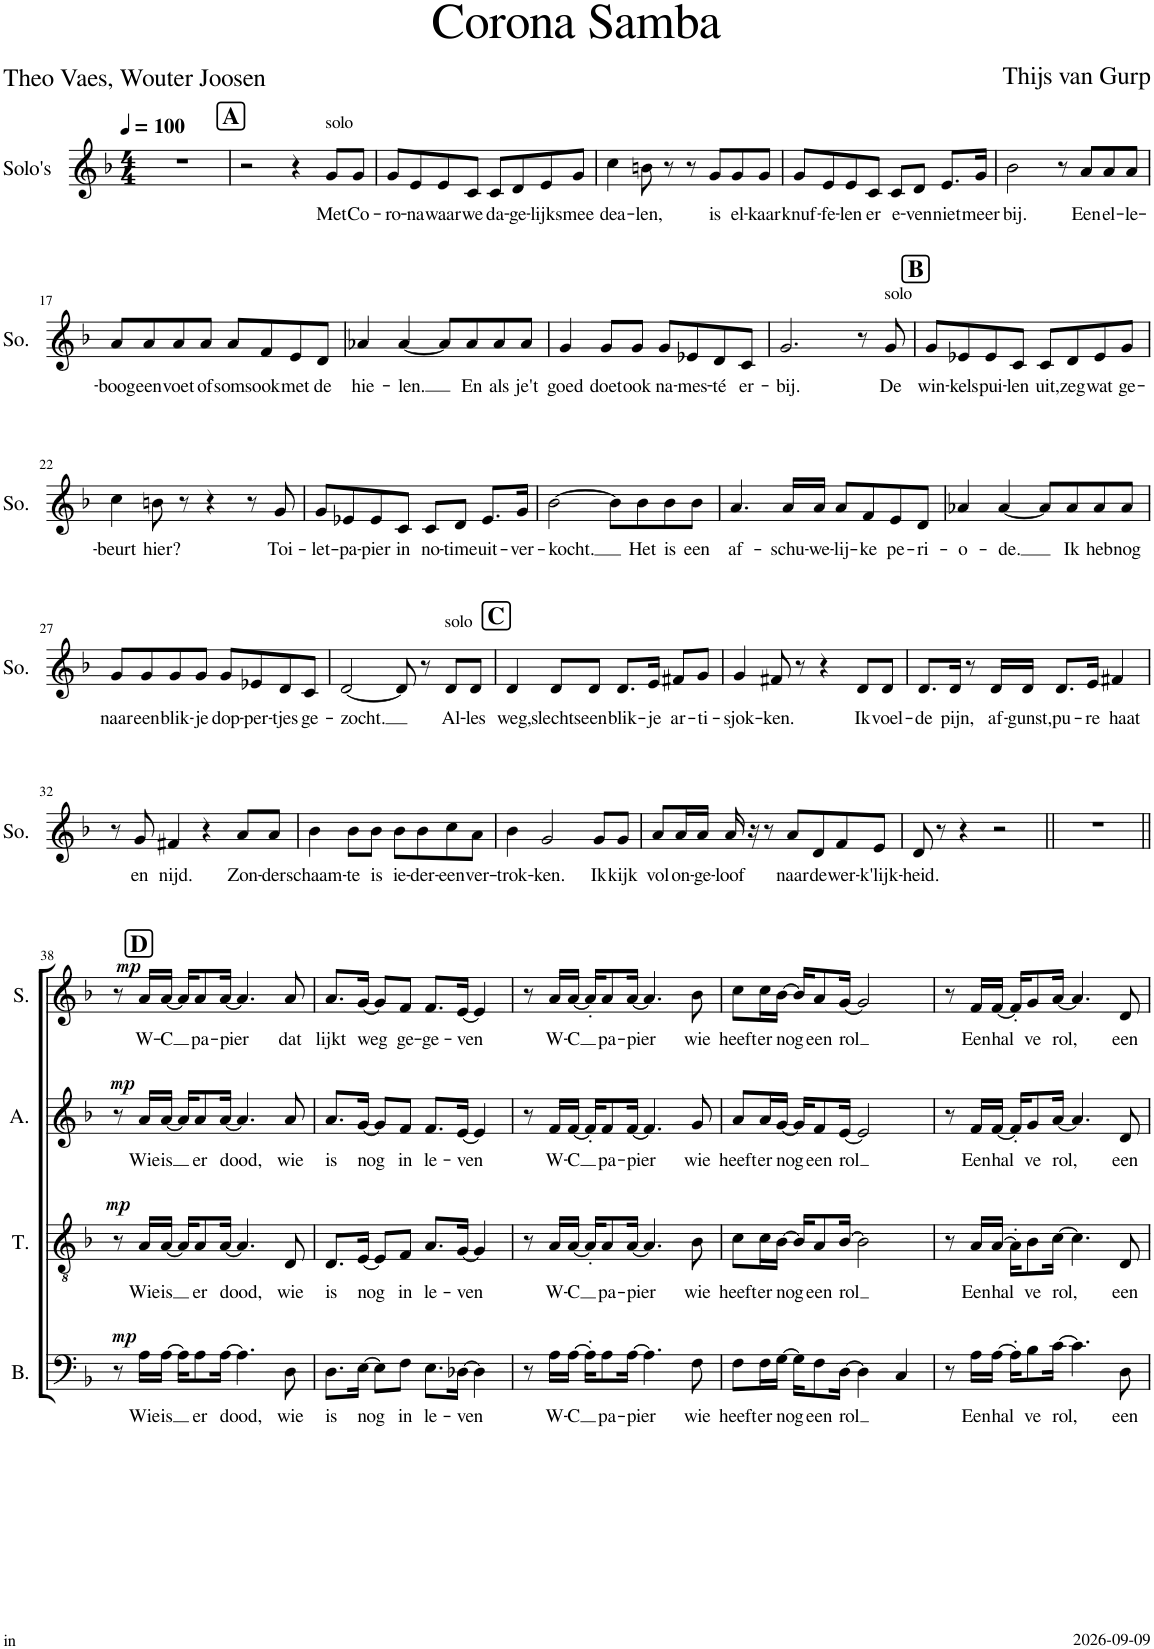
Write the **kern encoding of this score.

**kern	**text	**dynam	**kern	**text	**dynam	**kern	**text	**dynam	**kern	**text	**dynam	**kern	**text
*part5	*part5	*part5	*part4	*part4	*part4	*part3	*part3	*part3	*part2	*part2	*part2	*part1	*part1
*staff5	*staff5	*staff5	*staff4	*staff4	*staff4	*staff3	*staff3	*staff3	*staff2	*staff2	*staff2	*staff1	*staff1
*I"Bas	*	*	*I"Tenor	*	*	*I"Alt	*	*	*I"Sopraan	*	*	*I"Solo's	*
*I'B.	*	*	*I'T.	*	*	*I'A.	*	*	*I'S.	*	*	*I'So.	*
*stria5	*	*	*stria5	*	*	*stria5	*	*	*stria5	*	*	*	*
*clefF4	*	*	*clefGv2	*	*	*clefG2	*	*	*clefG2	*	*	*clefG2	*
*Trd5c9	*	*	*Trd5c9	*	*	*Trd5c9	*	*	*Trd5c9	*	*	*Trd5c9	*
*k[b-]	*	*	*k[b-]	*	*	*k[b-]	*	*	*k[b-]	*	*	*k[b-]	*
*M4/4	*	*	*M4/4	*	*	*M4/4	*	*	*M4/4	*	*	*M4/4	*
*MM100	*	*	*MM100	*	*	*MM100	*	*	*MM100	*	*	*MM100	*
=11	=11	=11	=11	=11	=11	=11	=11	=11	=11	=11	=11	=11	=11
1r	.	.	1r	.	.	1r	.	.	1r	.	.	1r	.
!!LO:REH:place=s1:a:B:cj:fs=14:t=A
=12	=12	=12	=12	=12	=12	=12	=12	=12	=12	=12	=12	=12	=12
1r	.	.	1r	.	.	1r	.	.	1r	.	.	2r	.
.	.	.	.	.	.	.	.	.	.	.	.	4r	.
!	!	!	!	!	!	!	!	!	!	!	!	!LO:TX:a:t=solo	!
!	!	!	!	!	!	!	!	!	!	!	!	!	!LO:LY:b
.	.	.	.	.	.	.	.	.	.	.	.	8g/L	Met
!	!	!	!	!	!	!	!	!	!	!	!	!	!LO:LY:b
.	.	.	.	.	.	.	.	.	.	.	.	8g/J	-Co-
=13	=13	=13	=13	=13	=13	=13	=13	=13	=13	=13	=13	=13	=13
!	!	!	!	!	!	!	!	!	!	!	!	!	!LO:LY:b
1r	.	.	1r	.	.	1r	.	.	1r	.	.	8g/L	-ro-
!	!	!	!	!	!	!	!	!	!	!	!	!	!LO:LY:b
.	.	.	.	.	.	.	.	.	.	.	.	8e/	-na
!	!	!	!	!	!	!	!	!	!	!	!	!	!LO:LY:b
.	.	.	.	.	.	.	.	.	.	.	.	8e/	waar
!	!	!	!	!	!	!	!	!	!	!	!	!	!LO:LY:b
.	.	.	.	.	.	.	.	.	.	.	.	8c/J	we
!	!	!	!	!	!	!	!	!	!	!	!	!	!LO:LY:b
.	.	.	.	.	.	.	.	.	.	.	.	8c/L	da-
!	!	!	!	!	!	!	!	!	!	!	!	!	!LO:LY:b
.	.	.	.	.	.	.	.	.	.	.	.	8d/	-ge-
!	!	!	!	!	!	!	!	!	!	!	!	!	!LO:LY:b
.	.	.	.	.	.	.	.	.	.	.	.	8e/	-lijks
!	!	!	!	!	!	!	!	!	!	!	!	!	!LO:LY:b
.	.	.	.	.	.	.	.	.	.	.	.	8g/J	mee
=14	=14	=14	=14	=14	=14	=14	=14	=14	=14	=14	=14	=14	=14
!	!	!	!	!	!	!	!	!	!	!	!	!	!LO:LY:b
1r	.	.	1r	.	.	1r	.	.	1r	.	.	4cc\	dea-
!	!	!	!	!	!	!	!	!	!	!	!	!	!LO:LY:b
.	.	.	.	.	.	.	.	.	.	.	.	8bn\	-len,
.	.	.	.	.	.	.	.	.	.	.	.	8r	.
.	.	.	.	.	.	.	.	.	.	.	.	8r	.
!	!	!	!	!	!	!	!	!	!	!	!	!	!LO:LY:b
.	.	.	.	.	.	.	.	.	.	.	.	8g/L	is
!	!	!	!	!	!	!	!	!	!	!	!	!	!LO:LY:b
.	.	.	.	.	.	.	.	.	.	.	.	8g/	el-
!	!	!	!	!	!	!	!	!	!	!	!	!	!LO:LY:b
.	.	.	.	.	.	.	.	.	.	.	.	8g/J	-kaar
=15	=15	=15	=15	=15	=15	=15	=15	=15	=15	=15	=15	=15	=15
!	!	!	!	!	!	!	!	!	!	!	!	!	!LO:LY:b
1r	.	.	1r	.	.	1r	.	.	1r	.	.	8g/L	knuf-
!	!	!	!	!	!	!	!	!	!	!	!	!	!LO:LY:b
.	.	.	.	.	.	.	.	.	.	.	.	8e/	-fe-
!	!	!	!	!	!	!	!	!	!	!	!	!	!LO:LY:b
.	.	.	.	.	.	.	.	.	.	.	.	8e/	-len
!	!	!	!	!	!	!	!	!	!	!	!	!	!LO:LY:b
.	.	.	.	.	.	.	.	.	.	.	.	8c/J	er
!	!	!	!	!	!	!	!	!	!	!	!	!	!LO:LY:b
.	.	.	.	.	.	.	.	.	.	.	.	8c/L	e-
!	!	!	!	!	!	!	!	!	!	!	!	!	!LO:LY:b
.	.	.	.	.	.	.	.	.	.	.	.	8d/J	-ven
!	!	!	!	!	!	!	!	!	!	!	!	!	!LO:LY:b
.	.	.	.	.	.	.	.	.	.	.	.	8.e/L	niet
!	!	!	!	!	!	!	!	!	!	!	!	!	!LO:LY:b
.	.	.	.	.	.	.	.	.	.	.	.	16g/Jk	meer
=16	=16	=16	=16	=16	=16	=16	=16	=16	=16	=16	=16	=16	=16
!	!	!	!	!	!	!	!	!	!	!	!	!	!LO:LY:b
1r	.	.	1r	.	.	1r	.	.	1r	.	.	2b-\	bij.
.	.	.	.	.	.	.	.	.	.	.	.	8r	.
!	!	!	!	!	!	!	!	!	!	!	!	!	!LO:LY:b
.	.	.	.	.	.	.	.	.	.	.	.	8a/L	Een
!	!	!	!	!	!	!	!	!	!	!	!	!	!LO:LY:b
.	.	.	.	.	.	.	.	.	.	.	.	8a/	el-
!	!	!	!	!	!	!	!	!	!	!	!	!	!LO:LY:b
.	.	.	.	.	.	.	.	.	.	.	.	8a/J	-le-
!!LO:LB:g=z
=17	=17	=17	=17	=17	=17	=17	=17	=17	=17	=17	=17	=17	=17
!	!	!	!	!	!	!	!	!	!	!	!	!	!LO:LY:b
1r	.	.	1r	.	.	1r	.	.	1r	.	.	8a/L	-boog
!	!	!	!	!	!	!	!	!	!	!	!	!	!LO:LY:b
.	.	.	.	.	.	.	.	.	.	.	.	8a/	een
!	!	!	!	!	!	!	!	!	!	!	!	!	!LO:LY:b
.	.	.	.	.	.	.	.	.	.	.	.	8a/	voet
!	!	!	!	!	!	!	!	!	!	!	!	!	!LO:LY:b
.	.	.	.	.	.	.	.	.	.	.	.	8a/J	of
!	!	!	!	!	!	!	!	!	!	!	!	!	!LO:LY:b
.	.	.	.	.	.	.	.	.	.	.	.	8a/L	soms
!	!	!	!	!	!	!	!	!	!	!	!	!	!LO:LY:b
.	.	.	.	.	.	.	.	.	.	.	.	8f/	ook
!	!	!	!	!	!	!	!	!	!	!	!	!	!LO:LY:b
.	.	.	.	.	.	.	.	.	.	.	.	8e/	met
!	!	!	!	!	!	!	!	!	!	!	!	!	!LO:LY:b
.	.	.	.	.	.	.	.	.	.	.	.	8d/J	de
=18	=18	=18	=18	=18	=18	=18	=18	=18	=18	=18	=18	=18	=18
!	!	!	!	!	!	!	!	!	!	!	!	!	!LO:LY:b
1r	.	.	1r	.	.	1r	.	.	1r	.	.	4a-X/	hie-
!	!	!	!	!	!	!	!	!	!	!	!	!	!LO:LY:b
.	.	.	.	.	.	.	.	.	.	.	.	[4a-/	-len.
.	.	.	.	.	.	.	.	.	.	.	.	8a-/L]	.
!	!	!	!	!	!	!	!	!	!	!	!	!	!LO:LY:b
.	.	.	.	.	.	.	.	.	.	.	.	8a-/	En
!	!	!	!	!	!	!	!	!	!	!	!	!	!LO:LY:b
.	.	.	.	.	.	.	.	.	.	.	.	8a-/	als
!	!	!	!	!	!	!	!	!	!	!	!	!	!LO:LY:b
.	.	.	.	.	.	.	.	.	.	.	.	8a-/J	je't
=19	=19	=19	=19	=19	=19	=19	=19	=19	=19	=19	=19	=19	=19
!	!	!	!	!	!	!	!	!	!	!	!	!	!LO:LY:b
1r	.	.	1r	.	.	1r	.	.	1r	.	.	4g/	goed
!	!	!	!	!	!	!	!	!	!	!	!	!	!LO:LY:b
.	.	.	.	.	.	.	.	.	.	.	.	8g/L	doet
!	!	!	!	!	!	!	!	!	!	!	!	!	!LO:LY:b
.	.	.	.	.	.	.	.	.	.	.	.	8g/J	ook
!	!	!	!	!	!	!	!	!	!	!	!	!	!LO:LY:b
.	.	.	.	.	.	.	.	.	.	.	.	8g/L	na-
!	!	!	!	!	!	!	!	!	!	!	!	!	!LO:LY:b
.	.	.	.	.	.	.	.	.	.	.	.	8e-X/	-mes-
!	!	!	!	!	!	!	!	!	!	!	!	!	!LO:LY:b
.	.	.	.	.	.	.	.	.	.	.	.	8d/	-té
!	!	!	!	!	!	!	!	!	!	!	!	!	!LO:LY:b
.	.	.	.	.	.	.	.	.	.	.	.	8c/J	er-
=20	=20	=20	=20	=20	=20	=20	=20	=20	=20	=20	=20	=20	=20
!	!	!	!	!	!	!	!	!	!	!	!	!	!LO:LY:b
1r	.	.	1r	.	.	1r	.	.	1r	.	.	2.g/	bij.
.	.	.	.	.	.	.	.	.	.	.	.	8r	.
!	!	!	!	!	!	!	!	!	!	!	!	!LO:TX:a:t=solo	!
!	!	!	!	!	!	!	!	!	!	!	!	!	!LO:LY:b
.	.	.	.	.	.	.	.	.	.	.	.	8g/	De
!!LO:REH:place=s1:a:B:cj:fs=14:t=B
=21	=21	=21	=21	=21	=21	=21	=21	=21	=21	=21	=21	=21	=21
!	!	!	!	!	!	!	!	!	!	!	!	!	!LO:LY:b
1r	.	.	1r	.	.	1r	.	.	1r	.	.	8g/L	win-
!	!	!	!	!	!	!	!	!	!	!	!	!	!LO:LY:b
.	.	.	.	.	.	.	.	.	.	.	.	8e-X/	-kels
!	!	!	!	!	!	!	!	!	!	!	!	!	!LO:LY:b
.	.	.	.	.	.	.	.	.	.	.	.	8e-/	pui-
!	!	!	!	!	!	!	!	!	!	!	!	!	!LO:LY:b
.	.	.	.	.	.	.	.	.	.	.	.	8c/J	-len
!	!	!	!	!	!	!	!	!	!	!	!	!	!LO:LY:b
.	.	.	.	.	.	.	.	.	.	.	.	8c/L	uit,
!	!	!	!	!	!	!	!	!	!	!	!	!	!LO:LY:b
.	.	.	.	.	.	.	.	.	.	.	.	8d/	zeg
!	!	!	!	!	!	!	!	!	!	!	!	!	!LO:LY:b
.	.	.	.	.	.	.	.	.	.	.	.	8e-/	wat
!	!	!	!	!	!	!	!	!	!	!	!	!	!LO:LY:b
.	.	.	.	.	.	.	.	.	.	.	.	8g/J	ge-
!!LO:LB:g=z
=22	=22	=22	=22	=22	=22	=22	=22	=22	=22	=22	=22	=22	=22
!	!	!	!	!	!	!	!	!	!	!	!	!	!LO:LY:b
1r	.	.	1r	.	.	1r	.	.	1r	.	.	4cc\	-beurt
!	!	!	!	!	!	!	!	!	!	!	!	!	!LO:LY:b
.	.	.	.	.	.	.	.	.	.	.	.	8bn\	hier?
.	.	.	.	.	.	.	.	.	.	.	.	8r	.
.	.	.	.	.	.	.	.	.	.	.	.	4r	.
.	.	.	.	.	.	.	.	.	.	.	.	8r	.
!	!	!	!	!	!	!	!	!	!	!	!	!	!LO:LY:b
.	.	.	.	.	.	.	.	.	.	.	.	8g/	Toi-
=23	=23	=23	=23	=23	=23	=23	=23	=23	=23	=23	=23	=23	=23
!	!	!	!	!	!	!	!	!	!	!	!	!	!LO:LY:b
1r	.	.	1r	.	.	1r	.	.	1r	.	.	8g/L	-let-
!	!	!	!	!	!	!	!	!	!	!	!	!	!LO:LY:b
.	.	.	.	.	.	.	.	.	.	.	.	8e-X/	-pa-
!	!	!	!	!	!	!	!	!	!	!	!	!	!LO:LY:b
.	.	.	.	.	.	.	.	.	.	.	.	8e-/	-pier
!	!	!	!	!	!	!	!	!	!	!	!	!	!LO:LY:b
.	.	.	.	.	.	.	.	.	.	.	.	8c/J	in
!	!	!	!	!	!	!	!	!	!	!	!	!	!LO:LY:b
.	.	.	.	.	.	.	.	.	.	.	.	8c/L	no-
!	!	!	!	!	!	!	!	!	!	!	!	!	!LO:LY:b
.	.	.	.	.	.	.	.	.	.	.	.	8d/J	-time
!	!	!	!	!	!	!	!	!	!	!	!	!	!LO:LY:b
.	.	.	.	.	.	.	.	.	.	.	.	8.e-/L	uit-
!	!	!	!	!	!	!	!	!	!	!	!	!	!LO:LY:b
.	.	.	.	.	.	.	.	.	.	.	.	16g/Jk	-ver-
=24	=24	=24	=24	=24	=24	=24	=24	=24	=24	=24	=24	=24	=24
!	!	!	!	!	!	!	!	!	!	!	!	!	!LO:LY:b
1r	.	.	1r	.	.	1r	.	.	1r	.	.	[2b-\	-kocht.
.	.	.	.	.	.	.	.	.	.	.	.	8b-\L]	.
!	!	!	!	!	!	!	!	!	!	!	!	!	!LO:LY:b
.	.	.	.	.	.	.	.	.	.	.	.	8b-\	Het
!	!	!	!	!	!	!	!	!	!	!	!	!	!LO:LY:b
.	.	.	.	.	.	.	.	.	.	.	.	8b-\	is
!	!	!	!	!	!	!	!	!	!	!	!	!	!LO:LY:b
.	.	.	.	.	.	.	.	.	.	.	.	8b-\J	een
=25	=25	=25	=25	=25	=25	=25	=25	=25	=25	=25	=25	=25	=25
!	!	!	!	!	!	!	!	!	!	!	!	!	!LO:LY:b
1r	.	.	1r	.	.	1r	.	.	1r	.	.	4.a/	af-
!	!	!	!	!	!	!	!	!	!	!	!	!	!LO:LY:b
.	.	.	.	.	.	.	.	.	.	.	.	16a/LL	-schu-
!	!	!	!	!	!	!	!	!	!	!	!	!	!LO:LY:b
.	.	.	.	.	.	.	.	.	.	.	.	16a/JJ	-we-
!	!	!	!	!	!	!	!	!	!	!	!	!	!LO:LY:b
.	.	.	.	.	.	.	.	.	.	.	.	8a/L	-lij-
!	!	!	!	!	!	!	!	!	!	!	!	!	!LO:LY:b
.	.	.	.	.	.	.	.	.	.	.	.	8f/	-ke
!	!	!	!	!	!	!	!	!	!	!	!	!	!LO:LY:b
.	.	.	.	.	.	.	.	.	.	.	.	8e/	pe-
!	!	!	!	!	!	!	!	!	!	!	!	!	!LO:LY:b
.	.	.	.	.	.	.	.	.	.	.	.	8d/J	-ri-
=26	=26	=26	=26	=26	=26	=26	=26	=26	=26	=26	=26	=26	=26
!	!	!	!	!	!	!	!	!	!	!	!	!	!LO:LY:b
1r	.	.	1r	.	.	1r	.	.	1r	.	.	4a-X/	-o-
!	!	!	!	!	!	!	!	!	!	!	!	!	!LO:LY:b
.	.	.	.	.	.	.	.	.	.	.	.	[4a-/	-de.
.	.	.	.	.	.	.	.	.	.	.	.	8a-/L]	.
!	!	!	!	!	!	!	!	!	!	!	!	!	!LO:LY:b
.	.	.	.	.	.	.	.	.	.	.	.	8a-/	Ik
!	!	!	!	!	!	!	!	!	!	!	!	!	!LO:LY:b
.	.	.	.	.	.	.	.	.	.	.	.	8a-/	heb
!	!	!	!	!	!	!	!	!	!	!	!	!	!LO:LY:b
.	.	.	.	.	.	.	.	.	.	.	.	8a-/J	nog
!!LO:LB:g=z
=27	=27	=27	=27	=27	=27	=27	=27	=27	=27	=27	=27	=27	=27
!	!	!	!	!	!	!	!	!	!	!	!	!	!LO:LY:b
1r	.	.	1r	.	.	1r	.	.	1r	.	.	8g/L	naar
!	!	!	!	!	!	!	!	!	!	!	!	!	!LO:LY:b
.	.	.	.	.	.	.	.	.	.	.	.	8g/	een
!	!	!	!	!	!	!	!	!	!	!	!	!	!LO:LY:b
.	.	.	.	.	.	.	.	.	.	.	.	8g/	blik-
!	!	!	!	!	!	!	!	!	!	!	!	!	!LO:LY:b
.	.	.	.	.	.	.	.	.	.	.	.	8g/J	-je
!	!	!	!	!	!	!	!	!	!	!	!	!	!LO:LY:b
.	.	.	.	.	.	.	.	.	.	.	.	8g/L	dop-
!	!	!	!	!	!	!	!	!	!	!	!	!	!LO:LY:b
.	.	.	.	.	.	.	.	.	.	.	.	8e-X/	-per-
!	!	!	!	!	!	!	!	!	!	!	!	!	!LO:LY:b
.	.	.	.	.	.	.	.	.	.	.	.	8d/	-tjes
!	!	!	!	!	!	!	!	!	!	!	!	!	!LO:LY:b
.	.	.	.	.	.	.	.	.	.	.	.	8c/J	ge-
=28	=28	=28	=28	=28	=28	=28	=28	=28	=28	=28	=28	=28	=28
!	!	!	!	!	!	!	!	!	!	!	!	!	!LO:LY:b
1r	.	.	1r	.	.	1r	.	.	1r	.	.	[2d/	-zocht.
.	.	.	.	.	.	.	.	.	.	.	.	8d/]	.
.	.	.	.	.	.	.	.	.	.	.	.	8r	.
!	!	!	!	!	!	!	!	!	!	!	!	!LO:TX:a:t=solo	!
!	!	!	!	!	!	!	!	!	!	!	!	!	!LO:LY:b
.	.	.	.	.	.	.	.	.	.	.	.	8d/L	Al-
!	!	!	!	!	!	!	!	!	!	!	!	!	!LO:LY:b
.	.	.	.	.	.	.	.	.	.	.	.	8d/J	-les
!!LO:REH:place=s1:a:B:cj:fs=14:t=C
=29	=29	=29	=29	=29	=29	=29	=29	=29	=29	=29	=29	=29	=29
!	!	!	!	!	!	!	!	!	!	!	!	!	!LO:LY:b
1r	.	.	1r	.	.	1r	.	.	1r	.	.	4d/	weg,
!	!	!	!	!	!	!	!	!	!	!	!	!	!LO:LY:b
.	.	.	.	.	.	.	.	.	.	.	.	8d/L	slechts
!	!	!	!	!	!	!	!	!	!	!	!	!	!LO:LY:b
.	.	.	.	.	.	.	.	.	.	.	.	8d/J	een
!	!	!	!	!	!	!	!	!	!	!	!	!	!LO:LY:b
.	.	.	.	.	.	.	.	.	.	.	.	8.d/L	blik-
!	!	!	!	!	!	!	!	!	!	!	!	!	!LO:LY:b
.	.	.	.	.	.	.	.	.	.	.	.	16e/Jk	-je
!	!	!	!	!	!	!	!	!	!	!	!	!	!LO:LY:b
.	.	.	.	.	.	.	.	.	.	.	.	8f#X/L	ar-
!	!	!	!	!	!	!	!	!	!	!	!	!	!LO:LY:b
.	.	.	.	.	.	.	.	.	.	.	.	8g/J	-ti-
=30	=30	=30	=30	=30	=30	=30	=30	=30	=30	=30	=30	=30	=30
!	!	!	!	!	!	!	!	!	!	!	!	!	!LO:LY:b
1r	.	.	1r	.	.	1r	.	.	1r	.	.	4g/	-sjok-
!	!	!	!	!	!	!	!	!	!	!	!	!	!LO:LY:b
.	.	.	.	.	.	.	.	.	.	.	.	8f#X/	-ken.
.	.	.	.	.	.	.	.	.	.	.	.	8r	.
.	.	.	.	.	.	.	.	.	.	.	.	4r	.
!	!	!	!	!	!	!	!	!	!	!	!	!	!LO:LY:b
.	.	.	.	.	.	.	.	.	.	.	.	8d/L	Ik
!	!	!	!	!	!	!	!	!	!	!	!	!	!LO:LY:b
.	.	.	.	.	.	.	.	.	.	.	.	8d/J	voel-
=31	=31	=31	=31	=31	=31	=31	=31	=31	=31	=31	=31	=31	=31
!	!	!	!	!	!	!	!	!	!	!	!	!	!LO:LY:b
1r	.	.	1r	.	.	1r	.	.	1r	.	.	8.d/L	-de
!	!	!	!	!	!	!	!	!	!	!	!	!	!LO:LY:b
.	.	.	.	.	.	.	.	.	.	.	.	16d/Jk	pijn,
.	.	.	.	.	.	.	.	.	.	.	.	8r	.
!	!	!	!	!	!	!	!	!	!	!	!	!	!LO:LY:b
.	.	.	.	.	.	.	.	.	.	.	.	16d/LL	af-
!	!	!	!	!	!	!	!	!	!	!	!	!	!LO:LY:b
.	.	.	.	.	.	.	.	.	.	.	.	16d/JJ	-gunst,
!	!	!	!	!	!	!	!	!	!	!	!	!	!LO:LY:b
.	.	.	.	.	.	.	.	.	.	.	.	8.d/L	pu-
!	!	!	!	!	!	!	!	!	!	!	!	!	!LO:LY:b
.	.	.	.	.	.	.	.	.	.	.	.	16e/Jk	-re
!	!	!	!	!	!	!	!	!	!	!	!	!	!LO:LY:b
.	.	.	.	.	.	.	.	.	.	.	.	4f#X/	haat
!!LO:LB:g=z
=32	=32	=32	=32	=32	=32	=32	=32	=32	=32	=32	=32	=32	=32
1r	.	.	1r	.	.	1r	.	.	1r	.	.	8r	.
!	!	!	!	!	!	!	!	!	!	!	!	!	!LO:LY:b
.	.	.	.	.	.	.	.	.	.	.	.	8g/	en
!	!	!	!	!	!	!	!	!	!	!	!	!	!LO:LY:b
.	.	.	.	.	.	.	.	.	.	.	.	4f#X/	nijd.
.	.	.	.	.	.	.	.	.	.	.	.	4r	.
!	!	!	!	!	!	!	!	!	!	!	!	!	!LO:LY:b
.	.	.	.	.	.	.	.	.	.	.	.	8a/L	Zon-
!	!	!	!	!	!	!	!	!	!	!	!	!	!LO:LY:b
.	.	.	.	.	.	.	.	.	.	.	.	8a/J	-der
=33	=33	=33	=33	=33	=33	=33	=33	=33	=33	=33	=33	=33	=33
!	!	!	!	!	!	!	!	!	!	!	!	!	!LO:LY:b
1r	.	.	1r	.	.	1r	.	.	1r	.	.	4b-\	schaam-
!	!	!	!	!	!	!	!	!	!	!	!	!	!LO:LY:b
.	.	.	.	.	.	.	.	.	.	.	.	8b-\L	-te
!	!	!	!	!	!	!	!	!	!	!	!	!	!LO:LY:b
.	.	.	.	.	.	.	.	.	.	.	.	8b-\J	is
!	!	!	!	!	!	!	!	!	!	!	!	!	!LO:LY:b
.	.	.	.	.	.	.	.	.	.	.	.	8b-\L	ie-
!	!	!	!	!	!	!	!	!	!	!	!	!	!LO:LY:b
.	.	.	.	.	.	.	.	.	.	.	.	8b-\	-der-
!	!	!	!	!	!	!	!	!	!	!	!	!	!LO:LY:b
.	.	.	.	.	.	.	.	.	.	.	.	8cc\	-een
!	!	!	!	!	!	!	!	!	!	!	!	!	!LO:LY:b
.	.	.	.	.	.	.	.	.	.	.	.	8a\J	ver-
=34	=34	=34	=34	=34	=34	=34	=34	=34	=34	=34	=34	=34	=34
!	!	!	!	!	!	!	!	!	!	!	!	!	!LO:LY:b
1r	.	.	1r	.	.	1r	.	.	1r	.	.	4b-\	-trok-
!	!	!	!	!	!	!	!	!	!	!	!	!	!LO:LY:b
.	.	.	.	.	.	.	.	.	.	.	.	2g/	-ken.
!	!	!	!	!	!	!	!	!	!	!	!	!	!LO:LY:b
.	.	.	.	.	.	.	.	.	.	.	.	8g/L	Ik
!	!	!	!	!	!	!	!	!	!	!	!	!	!LO:LY:b
.	.	.	.	.	.	.	.	.	.	.	.	8g/J	kijk
=35	=35	=35	=35	=35	=35	=35	=35	=35	=35	=35	=35	=35	=35
!	!	!	!	!	!	!	!	!	!	!	!	!	!LO:LY:b
1r	.	.	1r	.	.	1r	.	.	1r	.	.	8a/L	vol
!	!	!	!	!	!	!	!	!	!	!	!	!	!LO:LY:b
.	.	.	.	.	.	.	.	.	.	.	.	16a/L	on-
!	!	!	!	!	!	!	!	!	!	!	!	!	!LO:LY:b
.	.	.	.	.	.	.	.	.	.	.	.	16a/JJ	-ge-
!	!	!	!	!	!	!	!	!	!	!	!	!	!LO:LY:b
.	.	.	.	.	.	.	.	.	.	.	.	16a/	-loof
.	.	.	.	.	.	.	.	.	.	.	.	16r	.
.	.	.	.	.	.	.	.	.	.	.	.	8r	.
!	!	!	!	!	!	!	!	!	!	!	!	!	!LO:LY:b
.	.	.	.	.	.	.	.	.	.	.	.	8a/L	naar
!	!	!	!	!	!	!	!	!	!	!	!	!	!LO:LY:b
.	.	.	.	.	.	.	.	.	.	.	.	8d/	de
!	!	!	!	!	!	!	!	!	!	!	!	!	!LO:LY:b
.	.	.	.	.	.	.	.	.	.	.	.	8f/	wer-
!	!	!	!	!	!	!	!	!	!	!	!	!	!LO:LY:b
.	.	.	.	.	.	.	.	.	.	.	.	8e/J	-k'lijk-
=36	=36	=36	=36	=36	=36	=36	=36	=36	=36	=36	=36	=36	=36
!	!	!	!	!	!	!	!	!	!	!	!	!	!LO:LY:b
1r	.	.	1r	.	.	1r	.	.	1r	.	.	8d/	-heid.
.	.	.	.	.	.	.	.	.	.	.	.	8r	.
.	.	.	.	.	.	.	.	.	.	.	.	4r	.
.	.	.	.	.	.	.	.	.	.	.	.	2r	.
=37||	=37||	=37||	=37||	=37||	=37||	=37||	=37||	=37||	=37||	=37||	=37||	=37||	=37||
1r	.	.	1r	.	.	1r	.	.	1r	.	.	1r	.
!!LO:LB:g=z
!!LO:REH:place=s1:a:B:cj:fs=14:t=D:qo=0.5
=38||	=38||	=38||	=38||	=38||	=38||	=38||	=38||	=38||	=38||	=38||	=38||	=38||	=38||
8r	.	.	8r	.	.	8r	.	.	8r	.	.	1r	.
!	!LO:LY:b	!LO:DY:a	!	!LO:LY:b	!LO:DY:a	!	!LO:LY:b	!LO:DY:a	!	!LO:LY:b	!LO:DY:b	!	!
16A\LL	Wie	mp	16A/LL	Wie	mp	16a/LL	Wie	mp	16a/LL	W-	mp	.	.
!	!LO:LY:b	!	!	!LO:LY:b	!	!	!LO:LY:b	!	!	!LO:LY:b	!	!	!
[16A\JJ	is	.	[16A/JJ	is	.	[16a/JJ	is	.	[16a/JJ	-C	.	.	.
16A\KL]	.	.	16A/KL]	.	.	16a/KL]	.	.	16a/KL]	.	.	.	.
!	!LO:LY:b	!	!	!LO:LY:b	!	!	!LO:LY:b	!	!	!LO:LY:b	!	!	!
8A\	er	.	8A/	er	.	8a/	er	.	8a/	pa-	.	.	.
!	!LO:LY:b	!	!	!LO:LY:b	!	!	!LO:LY:b	!	!	!LO:LY:b	!	!	!
[16A\Jk	dood,	.	[16A/Jk	dood,	.	[16a/Jk	dood,	.	[16a/Jk	-pier	.	.	.
4.A\]	.	.	4.A/]	.	.	4.a/]	.	.	4.a/]	.	.	.	.
!	!LO:LY:b	!	!	!LO:LY:b	!	!	!LO:LY:b	!	!	!LO:LY:b	!	!	!
8D\	wie	.	8D/	wie	.	8a/	wie	.	8a/	dat	.	.	.
=39	=39	=39	=39	=39	=39	=39	=39	=39	=39	=39	=39	=39	=39
!	!LO:LY:b	!	!	!LO:LY:b	!	!	!LO:LY:b	!	!	!LO:LY:b	!	!	!
8.D\L	is	.	8.D/L	is	.	8.a/L	is	.	8.a/L	lijkt	.	1r	.
!	!LO:LY:b	!	!	!LO:LY:b	!	!	!LO:LY:b	!	!	!LO:LY:b	!	!	!
[16E\Jk	nog	.	[16E/Jk	nog	.	[16g/Jk	nog	.	[16g/Jk	weg	.	.	.
8E\L]	.	.	8E/L]	.	.	8g/L]	.	.	8g/L]	.	.	.	.
!	!LO:LY:b	!	!	!LO:LY:b	!	!	!LO:LY:b	!	!	!LO:LY:b	!	!	!
8F\J	in	.	8F/J	in	.	8f/J	in	.	8f/J	ge-	.	.	.
!	!LO:LY:b	!	!	!LO:LY:b	!	!	!LO:LY:b	!	!	!LO:LY:b	!	!	!
8.E\L	le-	.	8.A/L	le-	.	8.f/L	le-	.	8.f/L	-ge-	.	.	.
!	!LO:LY:b	!	!	!LO:LY:b	!	!	!LO:LY:b	!	!	!LO:LY:b	!	!	!
[16D-X\Jk	-ven	.	[16G/Jk	-ven	.	[16e/Jk	-ven	.	[16e/Jk	-ven	.	.	.
4D-\]	.	.	4G/]	.	.	4e/]	.	.	4e/]	.	.	.	.
=40	=40	=40	=40	=40	=40	=40	=40	=40	=40	=40	=40	=40	=40
8r	.	.	8r	.	.	8r	.	.	8r	.	.	1r	.
!	!LO:LY:b	!	!	!LO:LY:b	!	!	!LO:LY:b	!	!	!LO:LY:b	!	!	!
16A\LL	W-	.	16A/LL	W-	.	16f/LL	W-	.	16a/LL	W-	.	.	.
!	!LO:LY:b	!	!	!LO:LY:b	!	!	!LO:LY:b	!	!	!LO:LY:b	!	!	!
[16A\JJ	-C	.	[16A/JJ	-C	.	[16f/JJ	-C	.	[16a/JJ	-C	.	.	.
16A'\KL]	.	.	16A'/KL]	.	.	16f'/KL]	.	.	16a'/KL]	.	.	.	.
!	!LO:LY:b	!	!	!LO:LY:b	!	!	!LO:LY:b	!	!	!LO:LY:b	!	!	!
8A\	pa-	.	8A/	pa-	.	8f/	pa-	.	8a/	pa-	.	.	.
!	!LO:LY:b	!	!	!LO:LY:b	!	!	!LO:LY:b	!	!	!LO:LY:b	!	!	!
[16A\Jk	-pier	.	[16A/Jk	-pier	.	[16f/Jk	-pier	.	[16a/Jk	-pier	.	.	.
4.A\]	.	.	4.A/]	.	.	4.f/]	.	.	4.a/]	.	.	.	.
!	!LO:LY:b	!	!	!LO:LY:b	!	!	!LO:LY:b	!	!	!LO:LY:b	!	!	!
8F\	wie	.	8B-\	wie	.	8g/	wie	.	8b-\	wie	.	.	.
=41	=41	=41	=41	=41	=41	=41	=41	=41	=41	=41	=41	=41	=41
!	!LO:LY:b	!	!	!LO:LY:b	!	!	!LO:LY:b	!	!	!LO:LY:b	!	!	!
8F\L	heeft	.	8c\L	heeft	.	8a/L	heeft	.	8cc\L	heeft	.	1r	.
!	!LO:LY:b	!	!	!LO:LY:b	!	!	!LO:LY:b	!	!	!LO:LY:b	!	!	!
16F\L	er	.	16c\L	er	.	16a/L	er	.	16cc\L	er	.	.	.
!	!LO:LY:b	!	!	!LO:LY:b	!	!	!LO:LY:b	!	!	!LO:LY:b	!	!	!
[16G\JJ	nog	.	[16B-\JJ	nog	.	[16g/JJ	nog	.	[16b-\JJ	nog	.	.	.
16G\KL]	.	.	16B-/KL]	.	.	16g/KL]	.	.	16b-/KL]	.	.	.	.
!	!LO:LY:b	!	!	!LO:LY:b	!	!	!LO:LY:b	!	!	!LO:LY:b	!	!	!
8F\	een	.	8A/	een	.	8f/	een	.	8a/	een	.	.	.
!	!LO:LY:b	!	!	!LO:LY:b	!	!	!LO:LY:b	!	!	!LO:LY:b	!	!	!
[16D\Jk	rol	.	[16B-/Jk	rol	.	[16e/Jk	rol	.	[16g/Jk	rol	.	.	.
4D\]	.	.	2B-\]	.	.	2e/]	.	.	2g/]	.	.	.	.
4C/	.	.	.	.	.	.	.	.	.	.	.	.	.
=42	=42	=42	=42	=42	=42	=42	=42	=42	=42	=42	=42	=42	=42
8r	.	.	8r	.	.	8r	.	.	8r	.	.	1r	.
!	!LO:LY:b	!	!	!LO:LY:b	!	!	!LO:LY:b	!	!	!LO:LY:b	!	!	!
16A\LL	Een	.	16A/LL	Een	.	16f/LL	Een	.	16f/LL	Een	.	.	.
!	!LO:LY:b	!	!	!LO:LY:b	!	!	!LO:LY:b	!	!	!LO:LY:b	!	!	!
[16A\JJ	-hal	.	[16A/JJ	-hal	.	[16f/JJ	-hal	.	[16f/JJ	-hal	.	.	.
16A'\KL]	.	.	16A'\KL]	.	.	16f'/KL]	.	.	16f'/KL]	.	.	.	.
!	!LO:LY:b	!	!	!LO:LY:b	!	!	!LO:LY:b	!	!	!LO:LY:b	!	!	!
8B-\	ve	.	8B-\	ve	.	8g/	ve	.	8g/	ve	.	.	.
!	!LO:LY:b	!	!	!LO:LY:b	!	!	!LO:LY:b	!	!	!LO:LY:b	!	!	!
[16c\Jk	rol,	.	[16c\Jk	rol,	.	[16a/Jk	rol,	.	[16a/Jk	rol,	.	.	.
4.c\]	.	.	4.c\]	.	.	4.a/]	.	.	4.a/]	.	.	.	.
!	!LO:LY:b	!	!	!LO:LY:b	!	!	!LO:LY:b	!	!	!LO:LY:b	!	!	!
8D\	een	.	8D/	een	.	8d/	een	.	8d/	een	.	.	.
=	=	=	=	=	=	=	=	=	=	=	=	=	=
*-	*-	*-	*-	*-	*-	*-	*-	*-	*-	*-	*-	*-	*-
